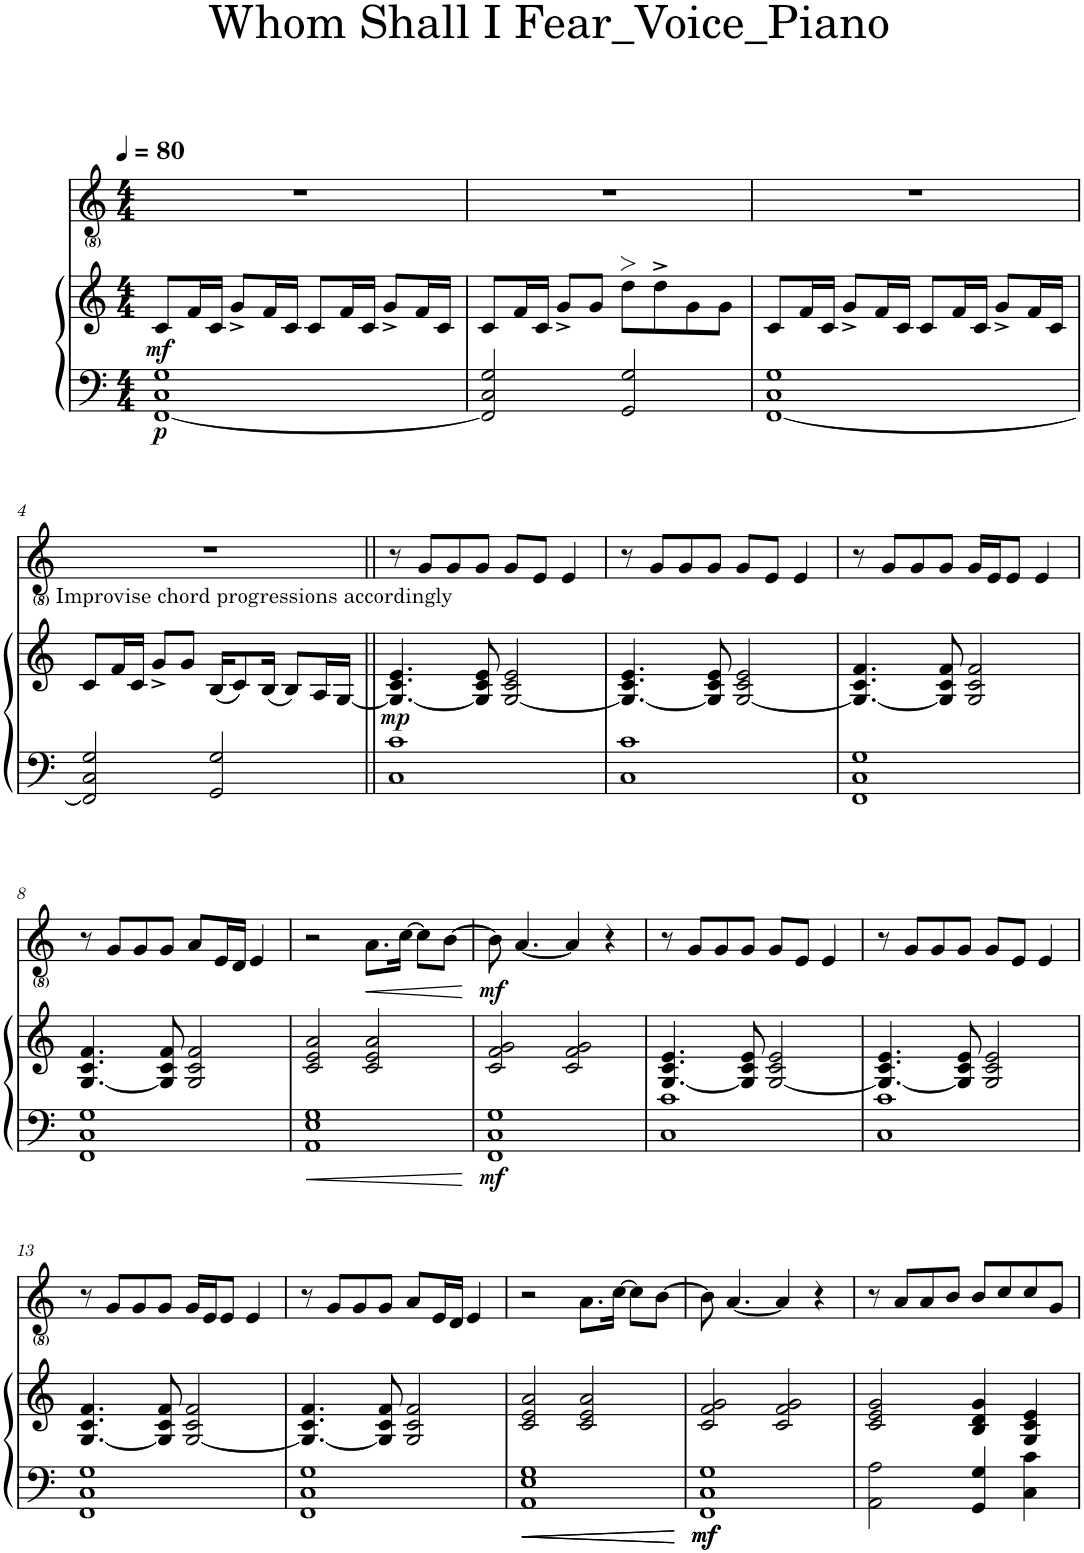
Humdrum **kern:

**kern	**kern	**dynam	**kern	**dynam
*part2	*part2	*part2	*part1	*part1
*staff3	*staff2	*staff2/3	*staff1	*staff1
*I"Piano	*	*	*I"Voice	*
*I'Pno	*	*	*I'V	*
*clefF4	*clefG2	*	*clefG2	*
*k[]	*k[]	*	*k[]	*
*M4/4	*M4/4	*	*M4/4	*
*MM80	*MM80	*	*MM80	*
=1	=1	=1	=1	=1
!	!	!LO:DY:b=2	!	!
!	!	!LO:DY:n=1:b	!	!
[1FF 1C 1G	8c/L	p mf	1r	.
.	16f/L	.	.	.
.	16c/JJ	.	.	.
.	8g^/L	.	.	.
.	16f/L	.	.	.
.	16c/JJ	.	.	.
.	8c/L	.	.	.
.	16f/L	.	.	.
.	16c/JJ	.	.	.
.	8g^/L	.	.	.
.	16f/L	.	.	.
.	16c/JJ	.	.	.
=2	=2	=2	=2	=2
2FF/] 2C/ 2G/	8c/L	.	1r	.
.	16f/L	.	.	.
.	16c/JJ	.	.	.
.	8g^/L	.	.	.
.	8g/J	.	.	.
2GG/ 2G/	8dd>\L	.	.	.
.	8dd^\	.	.	.
.	8g\	.	.	.
.	8g\J	.	.	.
=3	=3	=3	=3	=3
[1FF 1C 1G	8c/L	.	1r	.
.	16f/L	.	.	.
.	16c/JJ	.	.	.
.	8g^/L	.	.	.
.	16f/L	.	.	.
.	16c/JJ	.	.	.
.	8c/L	.	.	.
.	16f/L	.	.	.
.	16c/JJ	.	.	.
.	8g^/L	.	.	.
.	16f/L	.	.	.
.	16c/JJ	.	.	.
!!LO:LB:g=z
=4	=4	=4	=4	=4
2FF/] 2C/ 2G/	8c/L	.	1r	.
.	16f/L	.	.	.
.	16c/JJ	.	.	.
.	8g^/L	.	.	.
.	8g/J	.	.	.
2GG/ 2G/	(16B/KL	.	.	.
.	8c/)	.	.	.
.	(16B/Jk	.	.	.
.	8B/L)	.	.	.
.	16A/L	.	.	.
.	[16G/JJ	.	.	.
=5||	=5||	=5||	=5||	=5||
!	!LO:TX:a:t=Improvise chord progressions accordingly	!	!	!
!	!	!LO:DY:b	!	!
1C 1c	4.G/_ 4.c/ 4.e/	mp	8r	.
.	.	.	8g/L	.
.	.	.	8g/	.
.	8G/] 8c/ 8e/	.	8g/J	.
.	[2G/ 2c/ 2e/	.	8g/L	.
.	.	.	8e/J	.
.	.	.	4e/	.
=6	=6	=6	=6	=6
1C 1c	4.G/_ 4.c/ 4.e/	.	8r	.
.	.	.	8g/L	.
.	.	.	8g/	.
.	8G/] 8c/ 8e/	.	8g/J	.
.	[2G/ 2c/ 2e/	.	8g/L	.
.	.	.	8e/J	.
.	.	.	4e/	.
=7	=7	=7	=7	=7
1FF 1C 1G	4.G/_ 4.c/ 4.f/	.	8r	.
.	.	.	8g/L	.
.	.	.	8g/	.
.	8G/] 8c/ 8f/	.	8g/J	.
.	2G/ 2c/ 2f/	.	16g/LL	.
.	.	.	16e/J	.
.	.	.	8e/J	.
.	.	.	4e/	.
!!LO:LB:g=z
=8	=8	=8	=8	=8
1FF 1C 1G	[4.G/ 4.c/ 4.f/	.	8r	.
.	.	.	8g/L	.
.	.	.	8g/	.
.	8G/] 8c/ 8f/	.	8g/J	.
.	2G/ 2c/ 2f/	.	8a/L	.
.	.	.	16e/L	.
.	.	.	16d/JJ	.
.	.	.	4e/	.
=9	=9	=9	=9	=9
1AA 1E 1G	2c/ 2e/ 2a/	.	2r	.
!	!	!	!	!LO:HP:b
.	2c/ 2e/ 2a/	.	8.a\L	<
.	.	.	[16cc\Jk	.
.	.	.	8cc\L]	.
.	.	.	[8b\J	.
.	.	.	.	[
=10	=10	=10	=10	=10
!	!	!LO:DY:b=2	!	!LO:DY:b
1FF 1C 1G	2c/ 2f/ 2g/	mf	8b\]	mf
.	.	.	[4.a/	.
.	2c/ 2f/ 2g/	.	4a/]	.
.	.	.	4r	.
=11	=11	=11	=11	=11
1C 1c	[4.G/ 4.c/ 4.e/	.	8r	.
.	.	.	8g/L	.
.	.	.	8g/	.
.	8G/] 8c/ 8e/	.	8g/J	.
.	[2G/ 2c/ 2e/	.	8g/L	.
.	.	.	8e/J	.
.	.	.	4e/	.
=12	=12	=12	=12	=12
1C 1c	4.G/_ 4.c/ 4.e/	.	8r	.
.	.	.	8g/L	.
.	.	.	8g/	.
.	8G/] 8c/ 8e/	.	8g/J	.
.	2G/ 2c/ 2e/	.	8g/L	.
.	.	.	8e/J	.
.	.	.	4e/	.
!!LO:LB:g=z
=13	=13	=13	=13	=13
1FF 1C 1G	[4.G/ 4.c/ 4.f/	.	8r	.
.	.	.	8g/L	.
.	.	.	8g/	.
.	8G/] 8c/ 8f/	.	8g/J	.
.	[2G/ 2c/ 2f/	.	16g/LL	.
.	.	.	16e/J	.
.	.	.	8e/J	.
.	.	.	4e/	.
=14	=14	=14	=14	=14
1FF 1C 1G	4.G/_ 4.c/ 4.f/	.	8r	.
.	.	.	8g/L	.
.	.	.	8g/	.
.	8G/] 8c/ 8f/	.	8g/J	.
.	2G/ 2c/ 2f/	.	8a/L	.
.	.	.	16e/L	.
.	.	.	16d/JJ	.
.	.	.	4e/	.
=15	=15	=15	=15	=15
!	!	!LO:HP:b=2	!	!
1AA 1E 1G	2c/ 2e/ 2a/	<	2r	.
.	2c/ 2e/ 2a/	.	8.a\L	.
.	.	.	[16cc\Jk	.
.	.	.	8cc\L]	.
.	.	.	[8b\J	.
=16	=16	=16	=16	=16
!	!	!LO:DY:b=2	!	!
!	!	!LO:DY:n=1:b=2	!	!
1FF 1C 1G	2c/ 2f/ 2g/	mf mf	8b\]	.
.	.	.	[4.a/	.
.	2c/ 2f/ 2g/	[	4a/]	.
.	.	.	4r	.
=17	=17	=17	=17	=17
2AA\ 2A\	2c/ 2e/ 2g/	.	8r	.
.	.	.	8a/L	.
.	.	.	8a/	.
.	.	.	8b/J	.
4GG/ 4G/	4B/ 4d/ 4g/	.	8b/L	.
.	.	.	8cc/	.
4C\ 4c\	4G/ 4c/ 4e/	.	8cc/	.
.	.	.	8g/J	.
=	=	=	=	=
*-	*-	*-	*-	*-
